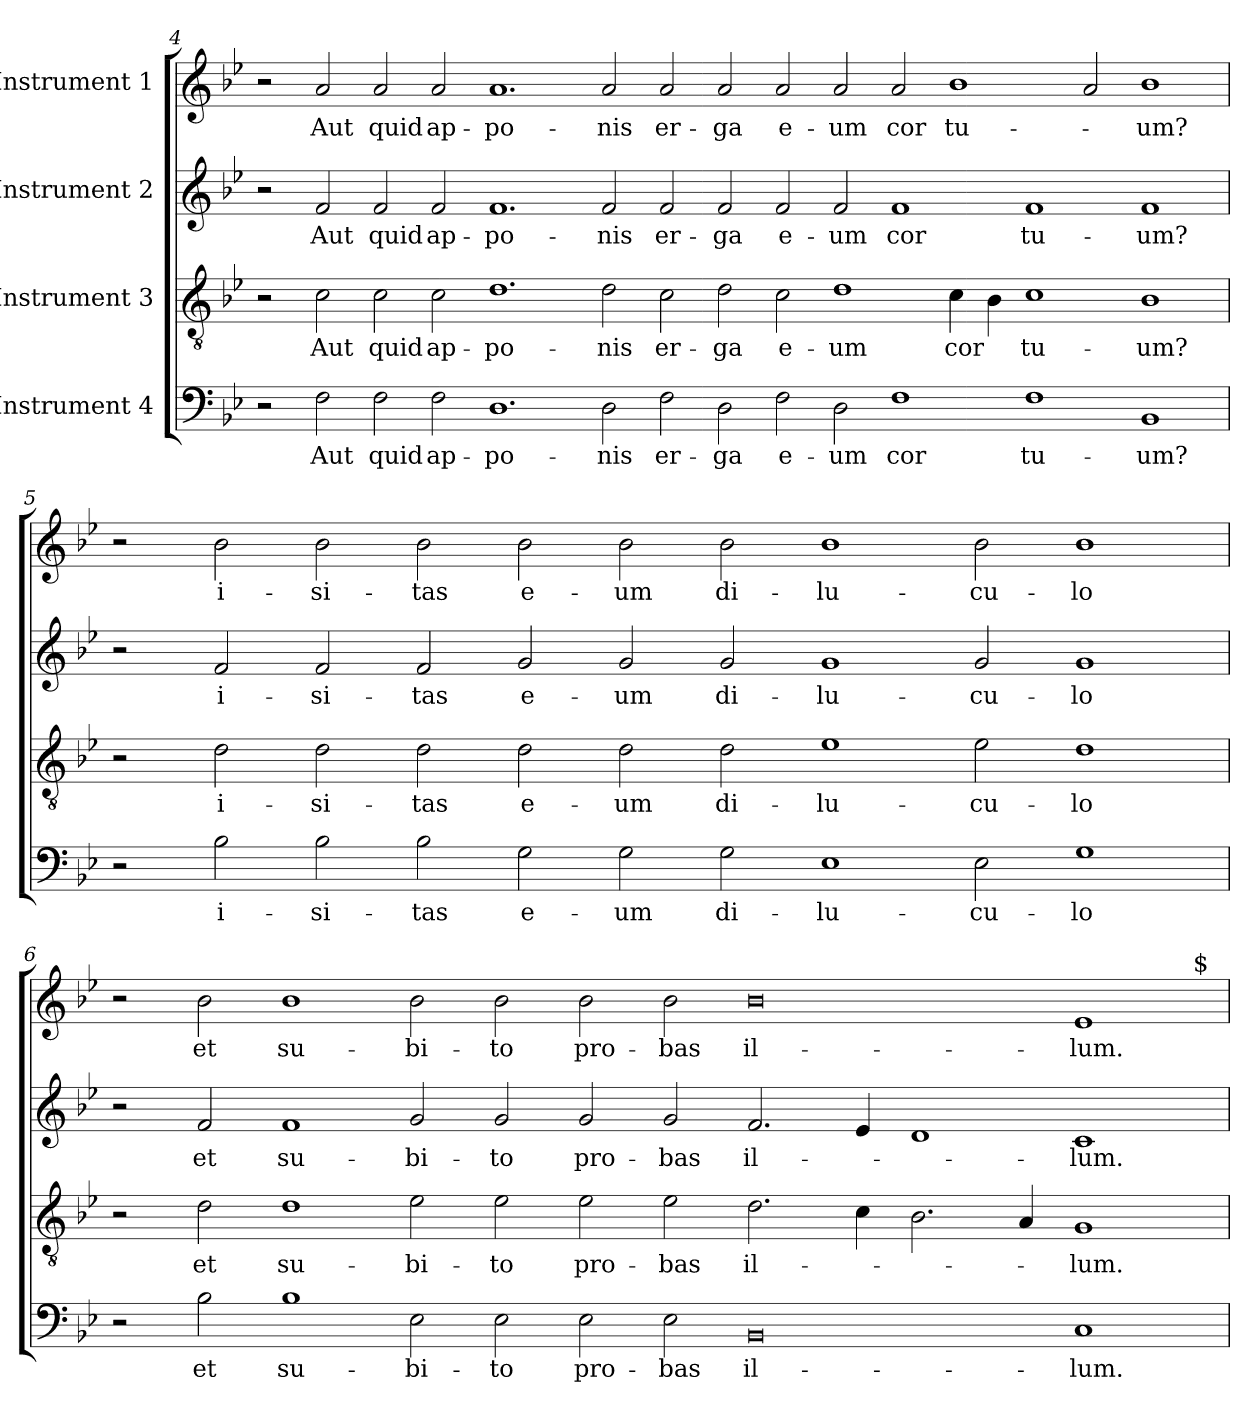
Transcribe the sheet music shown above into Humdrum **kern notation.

**kern	**text	**kern	**text	**kern	**text	**kern	**text
*part4	*part4	*part3	*part3	*part2	*part2	*part1	*part1
*staff4	*staff4	*staff3	*staff3	*staff2	*staff2	*staff1	*staff1
*I"Instrument 4	*	*I"Instrument 3	*	*I"Instrument 2	*	*I"Instrument 1	*
!!LO:LB:g=z
*clefF4	*	*clefGv2	*	*clefG2	*	*clefG2	*
*k[b-e-]	*	*k[b-e-]	*	*k[b-e-]	*	*k[b-e-]	*
*B-:	*	*B-:	*	*B-:	*	*B-:	*
=4	=4	=4	=4	=4	=4	=4	=4
2r	.	2r	.	2r	.	2r	.
!	!LO:LY:b:cj	!	!LO:LY:b:cj	!	!LO:LY:b:cj	!	!LO:LY:b:cj
2F\	Aut	2c\	Aut	2f/	Aut	2a/	Aut
!	!LO:LY:b:cj	!	!LO:LY:b:cj	!	!LO:LY:b:cj	!	!LO:LY:b:cj
2F\	quid	2c\	quid	2f/	quid	2a/	quid
!	!LO:LY:b:cj	!	!LO:LY:b:cj	!	!LO:LY:b:cj	!	!LO:LY:b:cj
2F\	ap-	2c\	ap-	2f/	ap-	2a/	ap-
!	!LO:LY:b:cj	!	!LO:LY:b:cj	!	!LO:LY:b:cj	!	!LO:LY:b:cj
1.D	-po-	1.d	-po-	1.f	-po-	1.a	-po-
!	!LO:LY:b:cj	!	!LO:LY:b:cj	!	!LO:LY:b:cj	!	!LO:LY:b:cj
2D\	-nis	2d\	-nis	2f/	-nis	2a/	-nis
!	!LO:LY:b:cj	!	!LO:LY:b:cj	!	!LO:LY:b:cj	!	!LO:LY:b:cj
2F\	er-	2c\	er-	2f/	er-	2a/	er-
!	!LO:LY:b:cj	!	!LO:LY:b:cj	!	!LO:LY:b:cj	!	!LO:LY:b:cj
2D\	-ga	2d\	-ga	2f/	-ga	2a/	-ga
!	!LO:LY:b:cj	!	!LO:LY:b:cj	!	!LO:LY:b:cj	!	!LO:LY:b:cj
2F\	e-	2c\	e-	2f/	e-	2a/	e-
!	!LO:LY:b:cj	!	!LO:LY:b:cj	!	!LO:LY:b:cj	!	!LO:LY:b:cj
2D\	-um	1d	-um	2f/	-um	2a/	-um
!	!LO:LY:b:cj	!	!	!	!LO:LY:b:cj	!	!LO:LY:b:cj
1F	cor	.	.	1f	cor	2a/	cor
!	!	!	!LO:LY:b	!	!	!	!LO:LY:b:cj
.	.	4c\	cor	.	.	1b-	tu-
.	.	4B-\	.	.	.	.	.
!	!LO:LY:b:cj	!	!LO:LY:b:cj	!	!LO:LY:b:cj	!	!
1F	tu-	1c	tu-	1f	tu-	.	.
.	.	.	.	.	.	2a/	.
!	!LO:LY:b:cj	!	!LO:LY:b:cj	!	!LO:LY:b:cj	!	!LO:LY:b:cj
1BB-	-um?	1B-	-um?	1f	-um?	1b-	-um?
!!LO:LB:g=z
=5	=5	=5	=5	=5	=5	=5	=5
2r	.	2r	.	2r	.	2r	.
!	!LO:LY:b	!	!LO:LY:b	!	!LO:LY:b	!	!LO:LY:b
2B-\	i-	2d\	i-	2f/	i-	2b-\	i-
!	!LO:LY:b:cj	!	!LO:LY:b:cj	!	!LO:LY:b:cj	!	!LO:LY:b:cj
2B-\	-si-	2d\	-si-	2f/	-si-	2b-\	-si-
!	!LO:LY:b:cj	!	!LO:LY:b:cj	!	!LO:LY:b:cj	!	!LO:LY:b:cj
2B-\	-tas	2d\	-tas	2f/	-tas	2b-\	-tas
!	!LO:LY:b:cj	!	!LO:LY:b:cj	!	!LO:LY:b:cj	!	!LO:LY:b:cj
2G\	e-	2d\	e-	2g/	e-	2b-\	e-
!	!LO:LY:b:cj	!	!LO:LY:b:cj	!	!LO:LY:b:cj	!	!LO:LY:b:cj
2G\	-um	2d\	-um	2g/	-um	2b-\	-um
!	!LO:LY:b:cj	!	!LO:LY:b:cj	!	!LO:LY:b:cj	!	!LO:LY:b:cj
2G\	di-	2d\	di-	2g/	di-	2b-\	di-
!	!LO:LY:b:cj	!	!LO:LY:b:cj	!	!LO:LY:b:cj	!	!LO:LY:b:cj
1E-	-lu-	1e-	-lu-	1g	-lu-	1b-	-lu-
!	!LO:LY:b:cj	!	!LO:LY:b:cj	!	!LO:LY:b:cj	!	!LO:LY:b:cj
2E-\	-cu-	2e-\	-cu-	2g/	-cu-	2b-\	-cu-
!	!LO:LY:b:cj	!	!LO:LY:b:cj	!	!LO:LY:b:cj	!	!LO:LY:b:cj
1G	-lo	1d	-lo	1g	-lo	1b-	-lo
!!LO:PB:g=z
=6	=6	=6	=6	=6	=6	=6	=6
*	*	*	*	*	*	*^	*
2r	.	2r	.	2r	.	2r	1ryy	.
!	!LO:LY:b:cj	!	!LO:LY:b:cj	!	!LO:LY:b:cj	!	!	!LO:LY:b:cj
2B-\	et	2d\	et	2f/	et	2b-\	.	et
!	!LO:LY:b:cj	!	!LO:LY:b:cj	!	!LO:LY:b:cj	!	!	!LO:LY:b:cj
1B-	su-	1d	su-	1f	su-	1b-	1ryy	su-
!	!LO:LY:b:cj	!	!LO:LY:b:cj	!	!LO:LY:b:cj	!	!	!LO:LY:b:cj
2E-\	-bi-	2e-\	-bi-	2g/	-bi-	2b-\	1ryy	-bi-
!	!LO:LY:b:cj	!	!LO:LY:b:cj	!	!LO:LY:b:cj	!	!	!LO:LY:b:cj
2E-\	-to	2e-\	-to	2g/	-to	2b-\	.	-to
!	!LO:LY:b:cj	!	!LO:LY:b:cj	!	!LO:LY:b:cj	!	!	!LO:LY:b:cj
2E-\	pro-	2e-\	pro-	2g/	pro-	2b-\	1ryy	pro-
!	!LO:LY:b:cj	!	!LO:LY:b:cj	!	!LO:LY:b:cj	!	!	!LO:LY:b:cj
2E-\	-bas	2e-\	-bas	2g/	-bas	2b-\	.	-bas
!	!LO:LY:b:rj	!	!LO:LY:b:cj	!	!LO:LY:b:cj	!	!	!LO:LY:b:rj
0BB-	il-	2.d\	il-	2.f/	il-	0b-	1ryy	il-
.	.	4c\	.	4e-/	.	.	.	.
.	.	2.B-\	.	1d	.	.	1...ryy	.
.	.	4A/	.	.	.	.	.	.
!	!LO:LY:b:cj	!	!LO:LY:b:cj	!	!LO:LY:b:cj	!	!	!LO:LY:b:cj
1C	-lum.	1G	-lum.	1c	-lum.	1e-	.	-lum.
!	!	!	!	!	!	!	!LO:TX:a:t=$	!
.	.	.	.	.	.	.	8ryy	.
*	*	*	*	*	*	*v	*v	*
=	=	=	=	=	=	=	=
*-	*-	*-	*-	*-	*-	*-	*-
